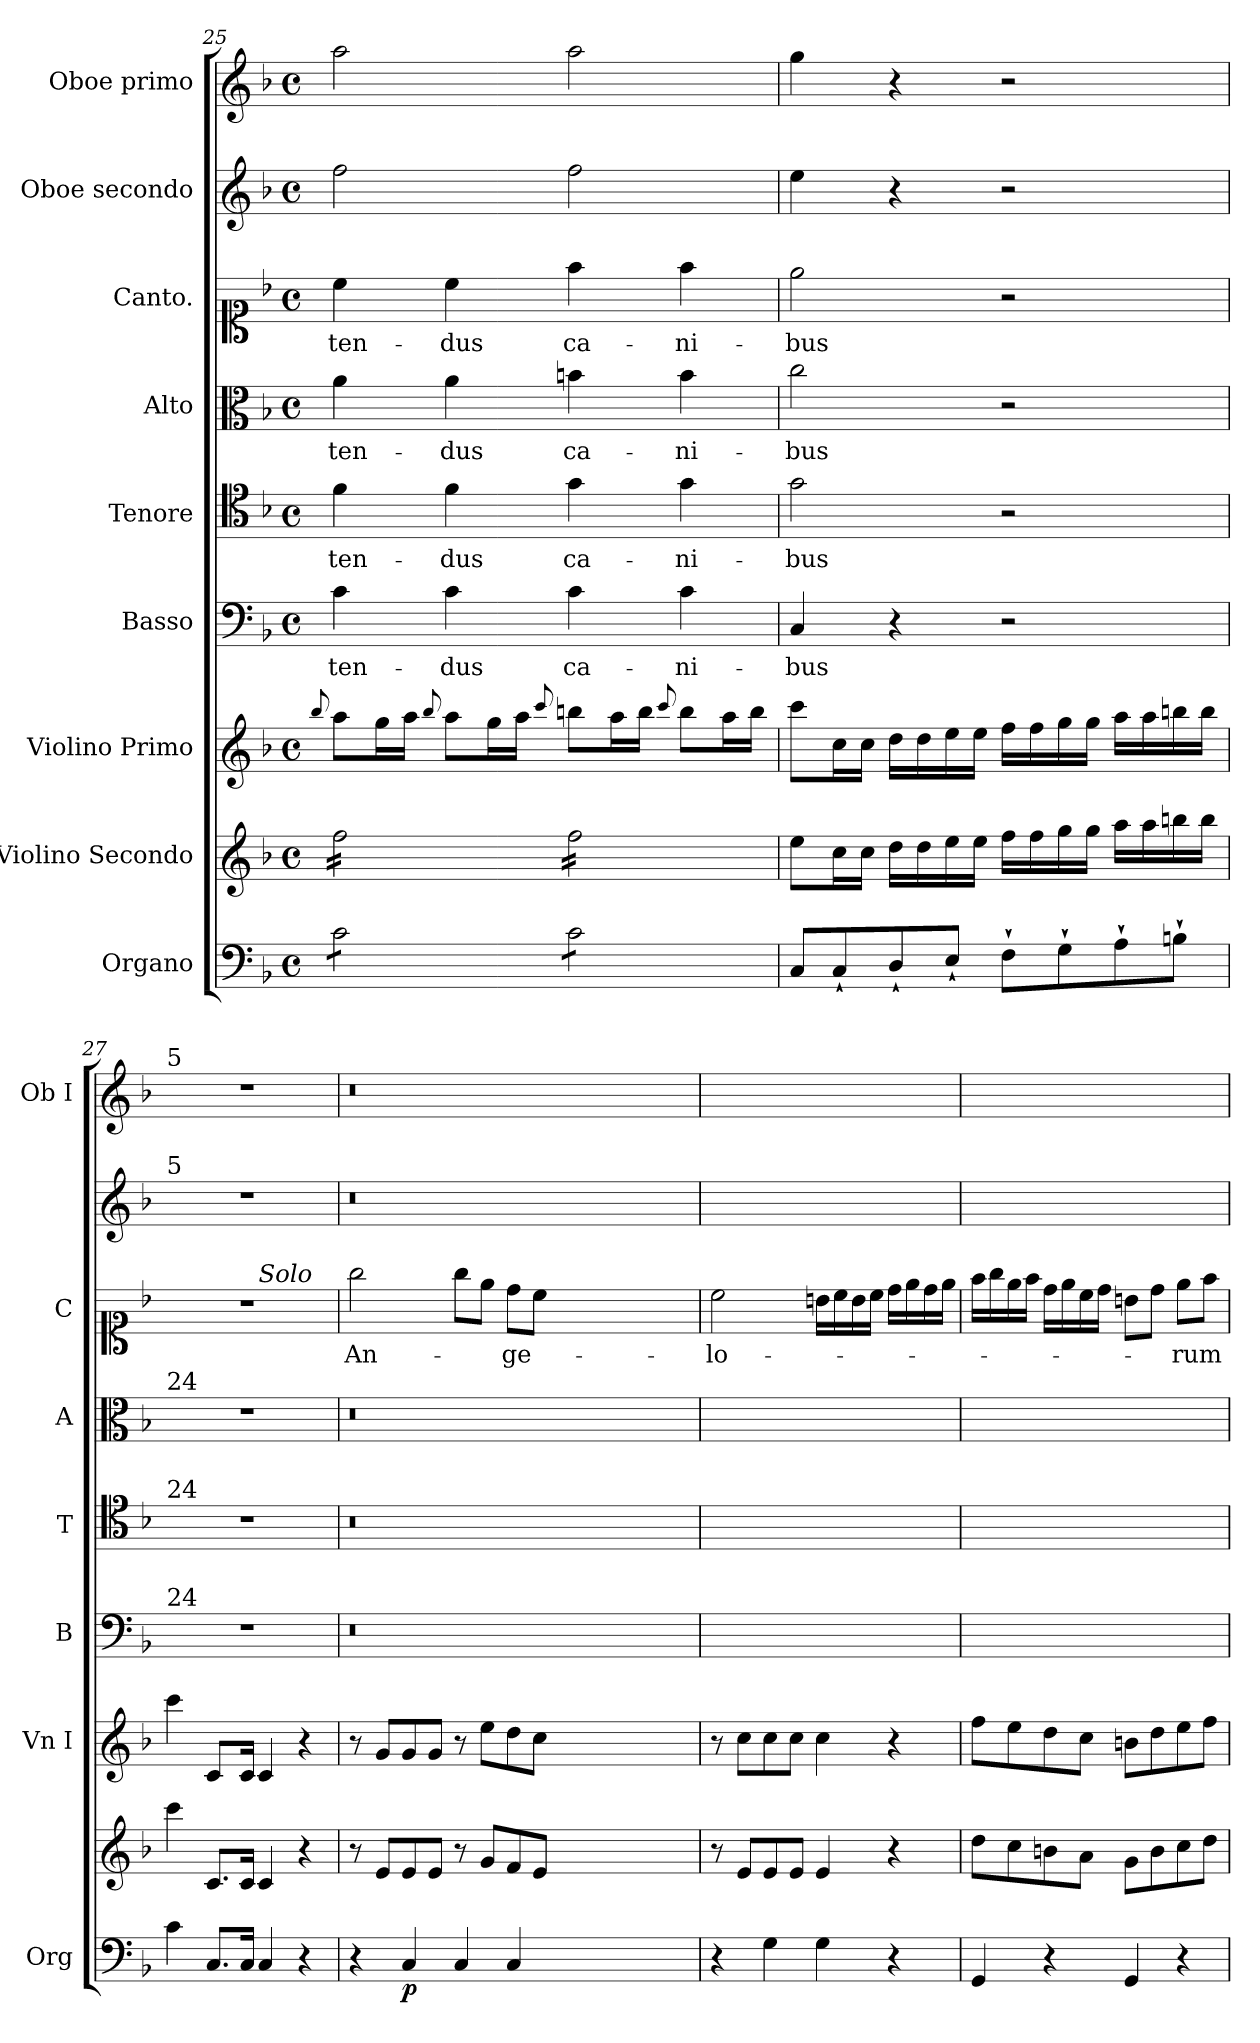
**kern	**dynam	**kern	**kern	**kern	**text	**kern	**text	**kern	**text	**kern	**text	**kern	**kern
*part9	*part9	*part8	*part7	*part6	*part6	*part5	*part5	*part4	*part4	*part3	*part3	*part2	*part1
*staff9	*staff9	*staff8	*staff7	*staff6	*staff6	*staff5	*staff5	*staff4	*staff4	*staff3	*staff3	*staff2	*staff1
*I"Organo	*	*I"Violino Secondo	*I"Violino Primo	*I"Basso	*	*I"Tenore	*	*I"Alto	*	*I"Canto.	*	*I"Oboe secondo	*I"Oboe primo
*I'Org	*	*	*I'Vn I	*I'B	*	*I'T	*	*I'A	*	*I'C	*	*	*I'Ob I
*clefF4	*	*clefG2	*clefG2	*clefF4	*	*clefC4	*	*clefC3	*	*clefC1	*	*clefG2	*clefG2
*k[b-]	*	*k[b-]	*k[b-]	*k[b-]	*	*k[b-]	*	*k[b-]	*	*k[b-]	*	*k[b-]	*k[b-]
*F:	*	*F:	*F:	*F:	*	*F:	*	*F:	*	*F:	*	*F:	*F:
*M4/4	*	*M4/4	*M4/4	*M4/4	*	*M4/4	*	*M4/4	*	*M4/4	*	*M4/4	*M4/4
*met(c)	*	*met(c)	*met(c)	*met(c)	*	*met(c)	*	*met(c)	*	*met(c)	*	*met(c)	*met(c)
=25	=25	=25	=25	=25	=25	=25	=25	=25	=25	=25	=25	=25	=25
.	.	.	8qqbb-/	.	.	.	.	.	.	.	.	.	.
*tremolo	*	*	*	*	*	*	*	*	*	*	*	*	*
*	*	*tremolo	*	*	*	*	*	*	*	*	*	*	*
8c\L	.	16ff\LL	8aa\L	4c\	-ten-	4f\	-ten-	4a\	-ten-	4cc\	-ten-	2ff\	2aa\
.	.	16ff\	.	.	.	.	.	.	.	.	.	.	.
8c\	.	16ff\	16gg\L	.	.	.	.	.	.	.	.	.	.
.	.	16ff\	16aa\JJ	.	.	.	.	.	.	.	.	.	.
.	.	.	8qqbb-/	.	.	.	.	.	.	.	.	.	.
8c\	.	16ff\	8aa\L	4c\	-dus	4f\	-dus	4a\	-dus	4cc\	-dus	.	.
.	.	16ff\	.	.	.	.	.	.	.	.	.	.	.
8c\J	.	16ff\	16gg\L	.	.	.	.	.	.	.	.	.	.
.	.	16ff\JJ	16aa\JJ	.	.	.	.	.	.	.	.	.	.
.	.	.	8qqccc/	.	.	.	.	.	.	.	.	.	.
8c\L	.	16ff\LL	8bbn\L	4c\	ca-	4g\	ca-	4bn\	ca-	4ff\	ca-	2ff\	2aa\
.	.	16ff\	.	.	.	.	.	.	.	.	.	.	.
8c\	.	16ff\	16aa\L	.	.	.	.	.	.	.	.	.	.
.	.	16ff\	16bb\JJ	.	.	.	.	.	.	.	.	.	.
.	.	.	8qqccc/	.	.	.	.	.	.	.	.	.	.
8c\	.	16ff\	8bb\L	4c\	-ni-	4g\	-ni-	4b\	-ni-	4ff\	-ni-	.	.
.	.	16ff\	.	.	.	.	.	.	.	.	.	.	.
8c\J	.	16ff\	16aa\L	.	.	.	.	.	.	.	.	.	.
*Xtremolo	*	*	*	*	*	*	*	*	*	*	*	*	*
.	.	16ff\JJ	16bb\JJ	.	.	.	.	.	.	.	.	.	.
*	*	*Xtremolo	*	*	*	*	*	*	*	*	*	*	*
=26	=26	=26	=26	=26	=26	=26	=26	=26	=26	=26	=26	=26	=26
8C/L	.	8ee\L	8ccc\L	4C/	-bus	2g\	-bus	2cc\	-bus	2ee\	-bus	4ee\	4gg\
8C`/	.	16cc\L	16cc\L	.	.	.	.	.	.	.	.	.	.
.	.	16cc\JJ	16cc\JJ	.	.	.	.	.	.	.	.	.	.
8D`/	.	16dd\LL	16dd\LL	4r	.	.	.	.	.	.	.	4r	4r
.	.	16dd\	16dd\	.	.	.	.	.	.	.	.	.	.
8E`/J	.	16ee\	16ee\	.	.	.	.	.	.	.	.	.	.
.	.	16ee\JJ	16ee\JJ	.	.	.	.	.	.	.	.	.	.
8F`\L	.	16ff\LL	16ff\LL	2r	.	2r	.	2r	.	2r	.	2r	2r
.	.	16ff\	16ff\	.	.	.	.	.	.	.	.	.	.
8G`\	.	16gg\	16gg\	.	.	.	.	.	.	.	.	.	.
.	.	16gg\JJ	16gg\JJ	.	.	.	.	.	.	.	.	.	.
8A`\	.	16aa\LL	16aa\LL	.	.	.	.	.	.	.	.	.	.
.	.	16aa\	16aa\	.	.	.	.	.	.	.	.	.	.
8Bn`\J	.	16bbn\	16bbn\	.	.	.	.	.	.	.	.	.	.
.	.	16bb\JJ	16bb\JJ	.	.	.	.	.	.	.	.	.	.
=27	=27	=27	=27	=27	=27	=27	=27	=27	=27	=27	=27	=27	=27
!	!	!	!	!	!	!	!	!	!	!	!	!	!LO:TX:a:t=5
!	!	!	!	!	!	!	!	!	!	!	!	!LO:TX:a:t=5	!
!	!	!	!	!	!	!	!	!LO:TX:a:t=24	!	!	!	!	!
!	!	!	!	!	!	!LO:TX:a:t=24	!	!	!	!	!	!	!
!	!	!	!	!LO:TX:a:t=24	!	!	!	!	!	!	!	!	!
*	*	*	*	*	*	*	*	*	*	*^	*	*	*
4c\	.	4ccc\	4ccc\	1r	.	1r	.	1r	.	1r	2ryy	.	1r	1r
!	!	!	!LO:N:vis=8	!	!	!	!	!	!	!	!	!	!	!
8.C/L	.	8.c/L	8.c/L	.	.	.	.	.	.	.	.	.	.	.
16C/Jk	.	16c/Jk	16c/Jk	.	.	.	.	.	.	.	.	.	.	.
!	!	!	!	!	!	!	!	!	!	!	!LO:TX:a:i:t=Solo	!	!	!
4C/	.	4c/	4c/	.	.	.	.	.	.	.	2ryy	.	.	.
4r	.	4r	4r	.	.	.	.	.	.	.	.	.	.	.
*	*	*	*	*	*	*	*	*	*	*v	*v	*	*	*
=28	=28	=28	=28	=28	=28	=28	=28	=28	=28	=28	=28	=28	=28
4r	.	8r	8r	0.r	.	0.r	.	0.r	.	2gg\	An-	0.r	0.r
.	.	8e/L	8g/L	.	.	.	.	.	.	.	.	.	.
!	!LO:DY:b	!	!	!	!	!	!	!	!	!	!	!	!
4C/	p	8e/	8g/	.	.	.	.	.	.	.	.	.	.
.	.	8e/J	8g/J	.	.	.	.	.	.	.	.	.	.
4C/	.	8r	8r	.	.	.	.	.	.	8gg\L	.	.	.
.	.	8g/L	8ee\L	.	.	.	.	.	.	8ee\J	.	.	.
4C/	.	8f/	8dd\	.	.	.	.	.	.	8dd\L	-ge-	.	.
.	.	8e/J	8cc\J	.	.	.	.	.	.	8cc\J	.	.	.
0ryy	.	0ryy	0ryy	.	.	.	.	.	.	0ryy	.	.	.
=29	=29	=29	=29	=29	=29	=29	=29	=29	=29	=29	=29	=29	=29
4r	.	8r	8r	1ryy	.	1ryy	.	1ryy	.	2cc\	-lo-	1ryy	1ryy
.	.	8e/L	8cc\L	.	.	.	.	.	.	.	.	.	.
4G\	.	8e/	8cc\	.	.	.	.	.	.	.	.	.	.
.	.	8e/J	8cc\J	.	.	.	.	.	.	.	.	.	.
4G\	.	4e/	4cc\	.	.	.	.	.	.	16bn\LL	.	.	.
.	.	.	.	.	.	.	.	.	.	16cc\	.	.	.
.	.	.	.	.	.	.	.	.	.	16b\	.	.	.
.	.	.	.	.	.	.	.	.	.	16cc\JJ	.	.	.
4r	.	4r	4r	.	.	.	.	.	.	16dd\LL	.	.	.
.	.	.	.	.	.	.	.	.	.	16ee\	.	.	.
.	.	.	.	.	.	.	.	.	.	16dd\	.	.	.
.	.	.	.	.	.	.	.	.	.	16ee\JJ	.	.	.
=30	=30	=30	=30	=30	=30	=30	=30	=30	=30	=30	=30	=30	=30
4GG/	.	8dd\L	8ff\L	1ryy	.	1ryy	.	1ryy	.	16ff\LL	.	1ryy	1ryy
.	.	.	.	.	.	.	.	.	.	16gg\	.	.	.
.	.	8cc\	8ee\	.	.	.	.	.	.	16ee\	.	.	.
.	.	.	.	.	.	.	.	.	.	16ff\JJ	.	.	.
4r	.	8bn\	8dd\	.	.	.	.	.	.	16dd\LL	.	.	.
.	.	.	.	.	.	.	.	.	.	16ee\	.	.	.
.	.	8a\J	8cc\J	.	.	.	.	.	.	16cc\	.	.	.
.	.	.	.	.	.	.	.	.	.	16dd\JJ	.	.	.
4GG/	.	8g\L	8bn\L	.	.	.	.	.	.	8bn\L	.	.	.
.	.	8b\	8dd\	.	.	.	.	.	.	8dd\J	.	.	.
4r	.	8cc\	8ee\	.	.	.	.	.	.	8ee\L	-rum	.	.
.	.	8dd\J	8ff\J	.	.	.	.	.	.	8ff\J	.	.	.
=	=	=	=	=	=	=	=	=	=	=	=	=	=
*-	*-	*-	*-	*-	*-	*-	*-	*-	*-	*-	*-	*-	*-
